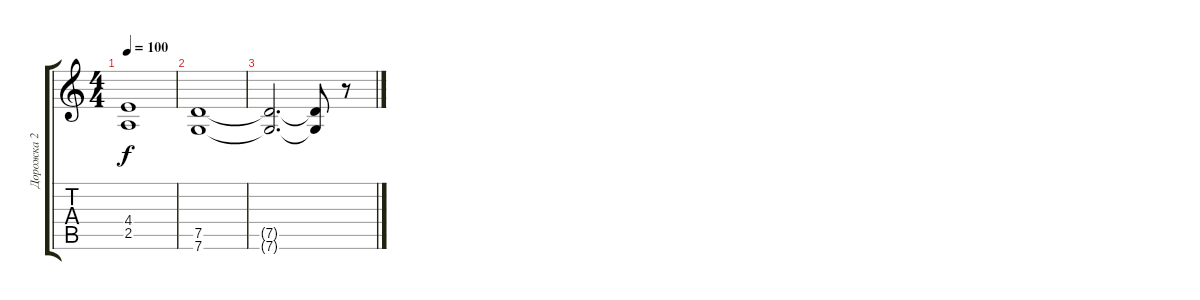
\track ("Дорожка 2" "Дорожка 2") {instrument distortionguitar}
\staff {score tabs}
\tuning (D4 A3 F3 C3 G2 C2) {hide}
\ts (4 4)
\tempo 100
\clef g2
\ks c
(4.4{t} 2.5{t}).1{dy f} |
(7.5 7.6).1 |
(7.5{t} 7.6{t}).2{d} (7.5{t} 7.6{t}).8 r.8
